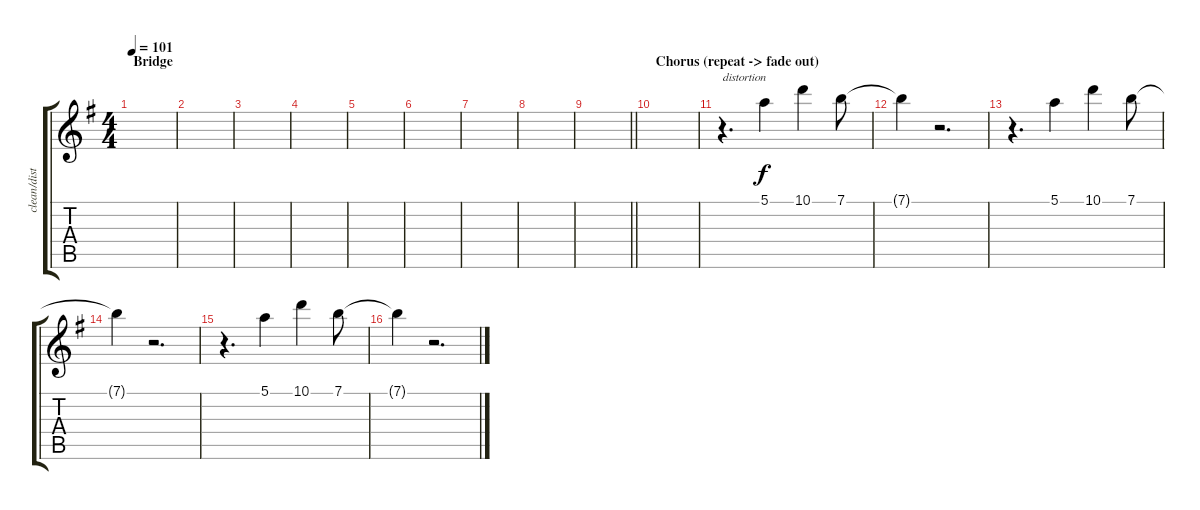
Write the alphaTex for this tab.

\track ("clean/distortion guitar" "clean/dist") {instrument distortionguitar}
\staff {score tabs}
\tuning (E4 B3 G3 D3 A2 E2) {hide}
\ts (4 4)
\section ("" "Bridge")
\tempo 101
\clef g2
\ks eminor
|
|
|
|
|
|
|
|
\barLineRight lightlight
|
\section ("" "Chorus (repeat -> fade out)")
|
r.4{d txt "distortion" instrument distortionguitar} 5.1.4 10.1.4 7.1.8 |
7.1{t}.4 r.2{d} |
r.4{d} 5.1.4 10.1.4 7.1.8 |
7.1{t}.4 r.2{d} |
r.4{d} 5.1.4 10.1.4 7.1.8 |
7.1{t}.4 r.2{d}
